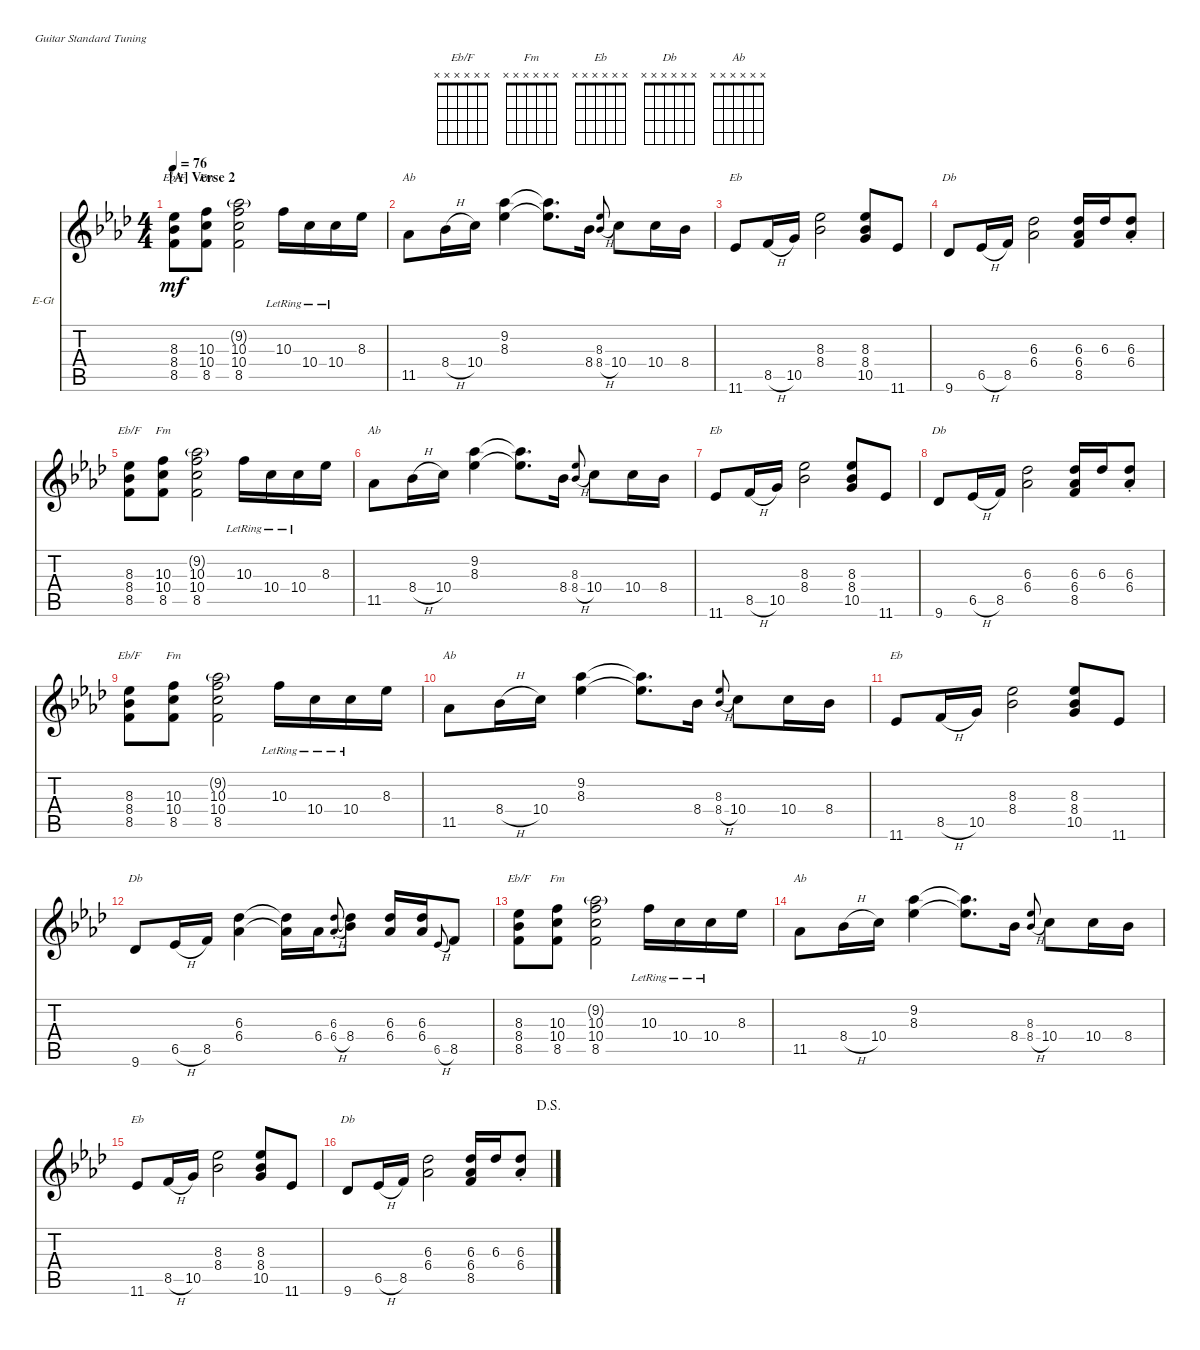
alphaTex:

\defaultSystemsLayout 4
\bracketExtendMode nobrackets
\firstSystemTrackNameOrientation horizontal
\otherSystemsTrackNameOrientation horizontal
\track ("Overdrive guitar" "E-Gt") {instrument overdrivenguitar}
\staff {score tabs}
\tuning (E4 B3 G3 D3 A2 E2)
\chord ("Eb/F" x x x x x x)
\chord ("Fm" x x x x x x)
\chord ("Eb" x x x x x x)
\chord ("Db" x x x x x x)
\chord ("Ab" x x x x x x)
\ts (4 4)
\section ("A" "Verse 2")
\tempo 76
\clef g2
\scale
0.333333
\ks ab
(8.5 8.4 8.3).8{ch "Eb/F" dy mf} (10.3 10.4 8.5).8{ch "Fm"} (10.3 10.4 8.5 9.2{g}).2 10.3{lr}.16 10.4{lr}.16 10.4{lr}.16 8.3.16 |
\scale
0.333333 11.5.8{ch "Ab"} 8.4{h}.16 10.4.16 (8.3 9.2).4 (8.3{t} 9.2{t}).8{d} 8.4.16 (8.4{h} 8.3).8{gr onbeat} 10.4.8 10.4.16 8.4.16 |
\scale
0.333333 11.6.8{ch "Eb"} 8.5{h}.16 10.5.16 (8.4 8.3).2 (10.5 8.4 8.3).8 11.6.8 |
\scale
0.333333 9.6.8{ch "Db"} 6.5{h}.16 8.5.16 (6.4 6.3).2 (8.5 6.4 6.3).16 6.3.16 (6.4{st} 6.3{st}).8 |
\scale
0.333333 (8.5 8.4 8.3).8{ch "Eb/F"} (10.3 10.4 8.5).8{ch "Fm"} (10.3 10.4 8.5 9.2{g}).2 10.3{lr}.16 10.4{lr}.16 10.4{lr}.16 8.3.16 |
\scale
0.333333 11.5.8{ch "Ab"} 8.4{h}.16 10.4.16 (8.3 9.2).4 (8.3{t} 9.2{t}).8{d} 8.4.16 (8.4{h} 8.3).8{gr onbeat} 10.4.8 10.4.16 8.4.16 |
\scale
0.333333 11.6.8{ch "Eb"} 8.5{h}.16 10.5.16 (8.4 8.3).2 (10.5 8.4 8.3).8 11.6.8 |
\scale
0.333333 9.6.8{ch "Db"} 6.5{h}.16 8.5.16 (6.4 6.3).2 (8.5 6.4 6.3).16 6.3.16 (6.4{st} 6.3{st}).8 |
\scale
0.333333 (8.5 8.4 8.3).8{ch "Eb/F"} (10.3 10.4 8.5).8{ch "Fm"} (10.3 10.4 8.5 9.2{g}).2 10.3{lr}.16 10.4{lr}.16 10.4{lr}.16 8.3.16 |
\scale
0.333333 11.5.8{ch "Ab"} 8.4{h}.16 10.4.16 (8.3 9.2).4 (8.3{t} 9.2{t}).8{d} 8.4.16 (8.4{h} 8.3).8{gr onbeat} 10.4.8 10.4.16 8.4.16 |
\scale
0.333333 11.6.8{ch "Eb"} 8.5{h}.16 10.5.16 (8.4 8.3).2 (10.5 8.4 8.3).8 11.6.8 |
\scale
0.333333 9.6.8{ch "Db"} 6.5{h}.16 8.5.16 (6.4 6.3).4 (6.4{t} 6.3{t}).16 6.4.16 (6.4{h st} 6.3{st}).8{gr onbeat} (8.4 6.3{t}).8 (6.3 6.4).16 (6.4 6.3).16 6.5{h}.8{gr onbeat} 8.5.8 |
\scale
0.333333 (8.5 8.4 8.3).8{ch "Eb/F"} (10.3 10.4 8.5).8{ch "Fm"} (10.3 10.4 8.5 9.2{g}).2 10.3{lr}.16 10.4{lr}.16 10.4{lr}.16 8.3.16 |
\scale
0.333333 11.5.8{ch "Ab"} 8.4{h}.16 10.4.16 (8.3 9.2).4 (8.3{t} 9.2{t}).8{d} 8.4.16 (8.4{h} 8.3).8{gr onbeat} 10.4.8 10.4.16 8.4.16 |
\scale
0.333333 11.6.8{ch "Eb"} 8.5{h}.16 10.5.16 (8.4 8.3).2 (10.5 8.4 8.3).8 11.6.8 |
\jump dalsegno
\scale
0.333333 9.6.8{ch "Db"} 6.5{h}.16 8.5.16 (6.4 6.3).2 (8.5 6.4 6.3).16 6.3.16 (6.4{st} 6.3{st}).8
